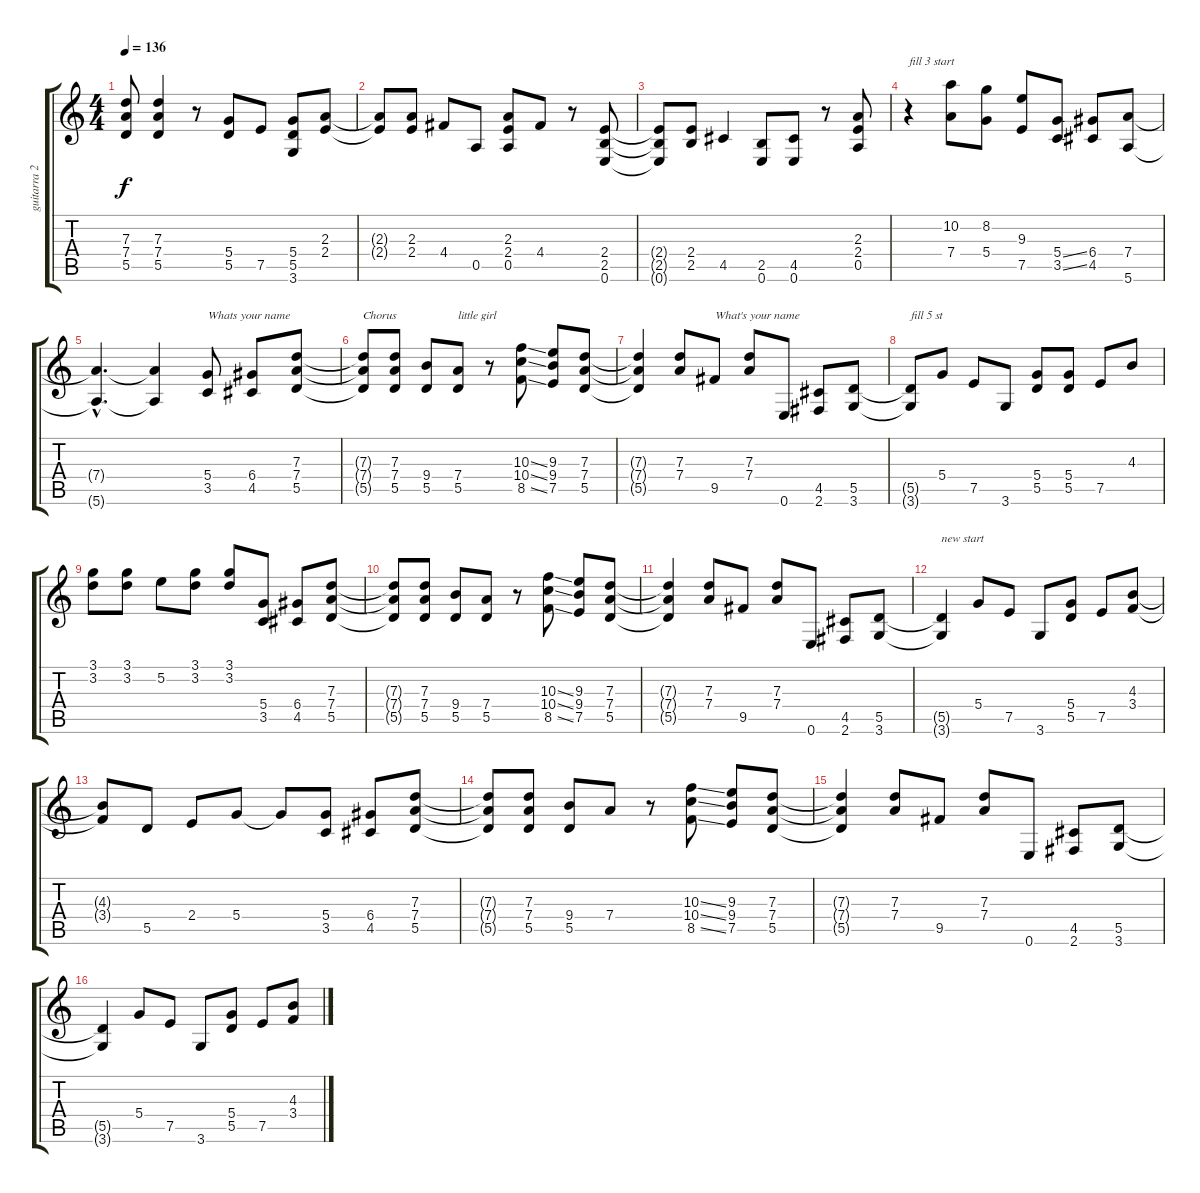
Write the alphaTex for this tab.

\track ("guitarra 2" "guitarra 2") {instrument overdrivenguitar}
\staff {score tabs}
\tuning (E4 B3 G3 D3 A2 E2) {hide}
\ts (4 4)
\tempo 136
\clef g2
\ks c
(7.3{t} 7.4{t} 5.5{t}).8{dy f} (7.3 7.4 5.5).4 r.8 (5.4 5.5).8 7.5.8 (5.4 5.5 3.6).8 (2.3 2.4).8 |
(2.3{t} 2.4{t}).8 (2.3 2.4).8 4.4.8 0.5.8 (2.3 2.4 0.5).8 4.4.8 r.8 (2.4 2.5 0.6).8 |
(2.4{t} 2.5{t} 0.6{t}).8 (2.4 2.5).8 4.5.4 (2.5 0.6).8 (4.5 0.6).8 r.8 (2.3 2.4 0.5).8 |
r.4{txt "fill 3 start"} (10.2 7.4).8 (8.2 5.4).8 (9.3 7.5).8 (5.4{ss} 3.5{ss}).8 (6.4 4.5).8 (7.4 5.6).8 |
(7.4{hac t} 5.6{hac t}).4{d} (7.4{t} 5.6{t}).4 (5.4 3.5).8{txt "Whats your name"} (6.4 4.5).8 (7.3 7.4 5.5).8 |
(7.3{t} 7.4{t} 5.5{t}).8{txt "Chorus"} (7.3 7.4 5.5).8 (9.4 5.5).8 (7.4 5.5).8{txt "little girl"} r.8 (10.3{ss} 10.4{ss} 8.5{ss}).8 (9.3 9.4 7.5).8 (7.3 7.4 5.5).8 |
(7.3{t} 7.4{t} 5.5{t}).4 (7.3 7.4).8 9.5.8{txt "What's your name"} (7.3 7.4).8 0.6.8 (4.5 2.6).8 (5.5 3.6).8 |
(5.5{t} 3.6{t}).8{txt "fill 5 st"} 5.4.8 7.5.8 3.6.8 (5.4 5.5).8 (5.4 5.5).8 7.5.8 4.3.8 |
(3.1 3.2).8 (3.1 3.2).8 5.2.8 (3.1 3.2).8 (3.1 3.2).8 (5.4 3.5).8 (6.4 4.5).8 (7.3 7.4 5.5).8 |
(7.3{t} 7.4{t} 5.5{t}).8 (7.3 7.4 5.5).8 (9.4 5.5).8 (7.4 5.5).8 r.8 (10.3{ss} 10.4{ss} 8.5{ss}).8 (9.3 9.4 7.5).8 (7.3 7.4 5.5).8 |
(7.3{t} 7.4{t} 5.5{t}).4 (7.3 7.4).8 9.5.8 (7.3 7.4).8 0.6.8 (4.5 2.6).8 (5.5 3.6).8 |
(5.5{t} 3.6{t}).4{txt "new start"} 5.4.8 7.5.8 3.6.8 (5.4 5.5).8 7.5.8 (4.3 3.4).8 |
(4.3{t} 3.4{t}).8 5.5.8 2.4.8 5.4.8 5.4{t}.8 (5.4 3.5).8 (6.4 4.5).8 (7.3 7.4 5.5).8 |
(7.3{t} 7.4{t} 5.5{t}).8 (7.3 7.4 5.5).8 (9.4 5.5).8 7.4.8 r.8 (10.3{ss} 10.4{ss} 8.5{ss}).8 (9.3 9.4 7.5).8 (7.3 7.4 5.5).8 |
(7.3{t} 7.4{t} 5.5{t}).4 (7.3 7.4).8 9.5.8 (7.3 7.4).8 0.6.8 (4.5 2.6).8 (5.5 3.6).8 |
(5.5{t} 3.6{t}).4 5.4.8 7.5.8 3.6.8 (5.4 5.5).8 7.5.8 (4.3 3.4).8
